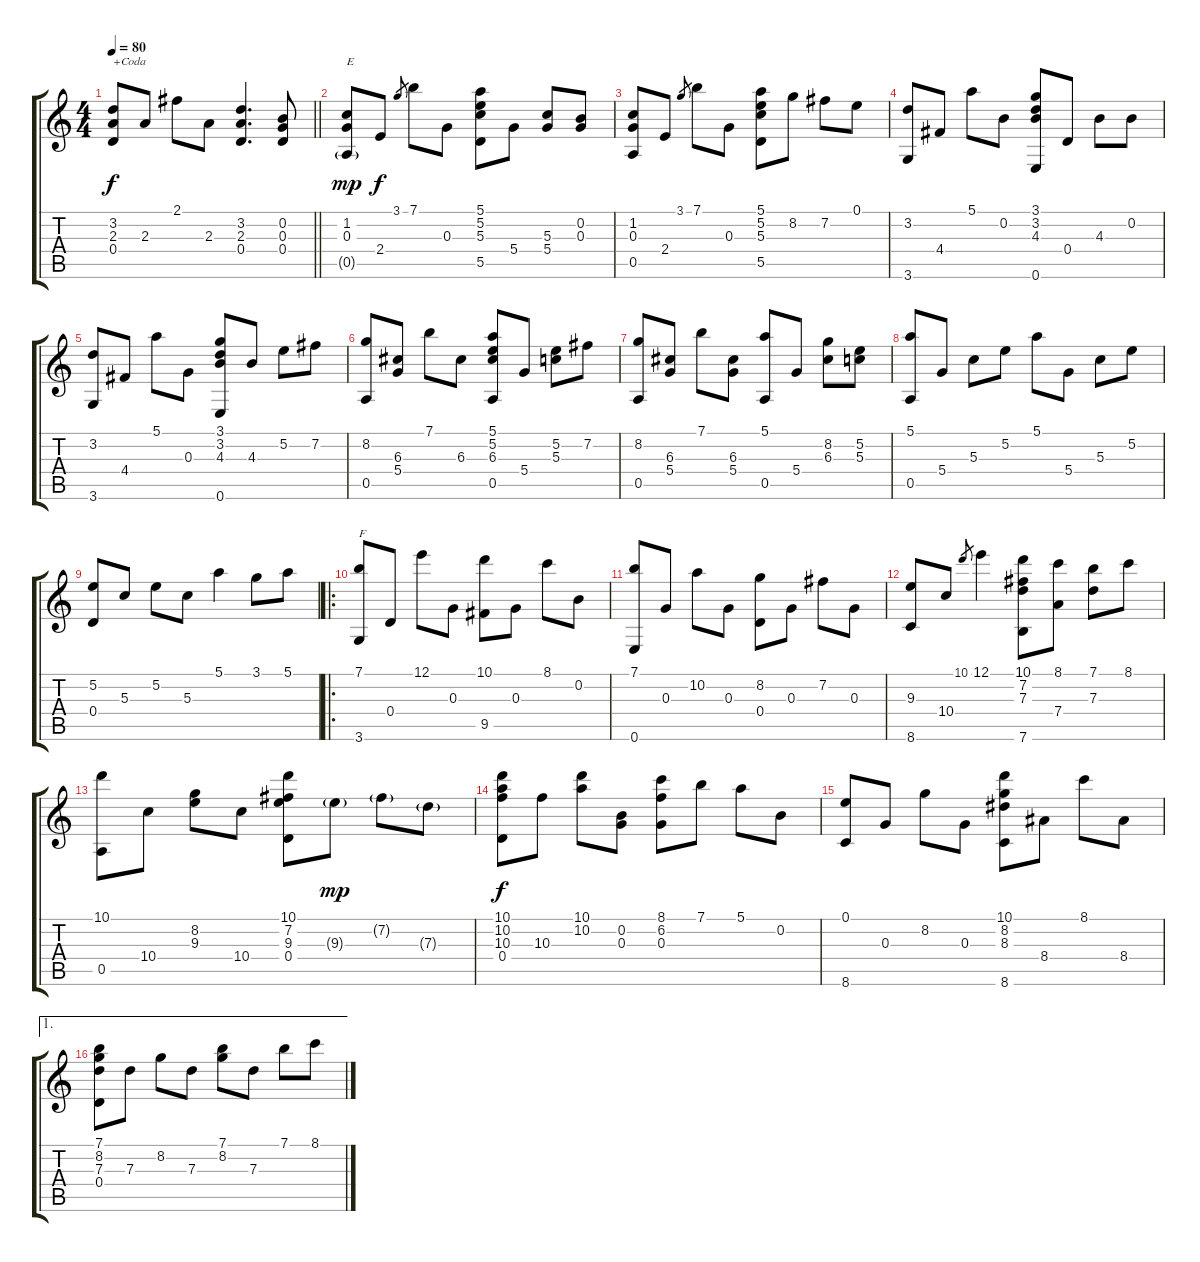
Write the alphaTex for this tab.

\track "" {instrument acousticguitarnylon}
\staff {score tabs}
\tuning (E4 B3 G3 D3 A2 E2) {hide}
\ts (4 4)
\tempo 80
\clef g2
\barLineRight lightlight
\ks c
(3.2 2.3 0.4).8{txt "+Coda" dy f} 2.3.8 2.1.8 2.3.8 (3.2 2.3 0.4).4{d} (0.2 0.3 0.4).8 |
(1.2 0.3 0.5{g}).8{txt "E" dy mp} 2.4.8{dy f} 3.1.8{gr} 7.1.8 0.3.8 (5.1 5.2 5.3 5.5).8 5.4.8 (5.3 5.4).8 (0.2 0.3).8 |
(1.2 0.3 0.5).8 2.4.8 3.1.8{gr} 7.1.8 0.3.8 (5.1 5.2 5.3 5.5).8 8.2.8 7.2.8 0.1.8 |
(3.2 3.6).8 4.4.8 5.1.8 0.2.8 (3.1 3.2 4.3 0.6).8 0.4.8 4.3.8 0.2.8 |
(3.2 3.6).8 4.4.8 5.1.8 0.3.8 (3.1 3.2 4.3 0.6).8 4.3.8 5.2.8 7.2.8 |
(8.2 0.5).8 (6.3 5.4).8 7.1.8 6.3.8 (5.1 5.2 6.3 0.5).8 5.4.8 (5.2 5.3).8 7.2.8 |
(8.2 0.5).8 (6.3 5.4).8 7.1.8 (6.3 5.4).8 (5.1 0.5).8 5.4.8 (8.2 6.3).8 (5.2 5.3).8 |
(5.1 0.5).8 5.4.8 5.3.8 5.2.8 5.1.8 5.4.8 5.3.8 5.2.8 |
(5.2 0.4).8 5.3.8 5.2.8 5.3.8 5.1.4 3.1.8 5.1.8 |
\ro
(7.1 3.6).8{txt "F"} 0.4.8 12.1.8 0.3.8 (10.1 9.5).8 0.3.8 8.1.8 0.2.8 |
(7.1 0.6).8 0.3.8 10.2.8 0.3.8 (8.2 0.4).8 0.3.8 7.2.8 0.3.8 |
(9.3 8.6).8 10.4.8 10.1.8{gr} 12.1.4 (10.1 7.2 7.3 7.6).8 (8.1 7.4).8 (7.1 7.3).8 8.1.8 |
(10.1 0.5).8 10.4.8 (8.2 9.3).8 10.4.8 (10.1 7.2 9.3 0.4).8 9.3{g}.8{dy mp} 7.2{g}.8 7.3{g}.8 |
(10.1 10.2 10.3 0.4).8{dy f} 10.3.8 (10.1 10.2).8 (0.2 0.3).8 (8.1 6.2 0.3).8 7.1.8 5.1.8 0.2.8 |
(0.1 8.6).8 0.3.8 8.2.8 0.3.8 (10.1 8.2 8.3 8.6).8 8.4.8 8.1.8 8.4.8 |
\ae 1
(7.1 8.2 7.3 0.4).8 7.3.8 8.2.8 7.3.8 (7.1 8.2).8 7.3.8 7.1.8 8.1.8
